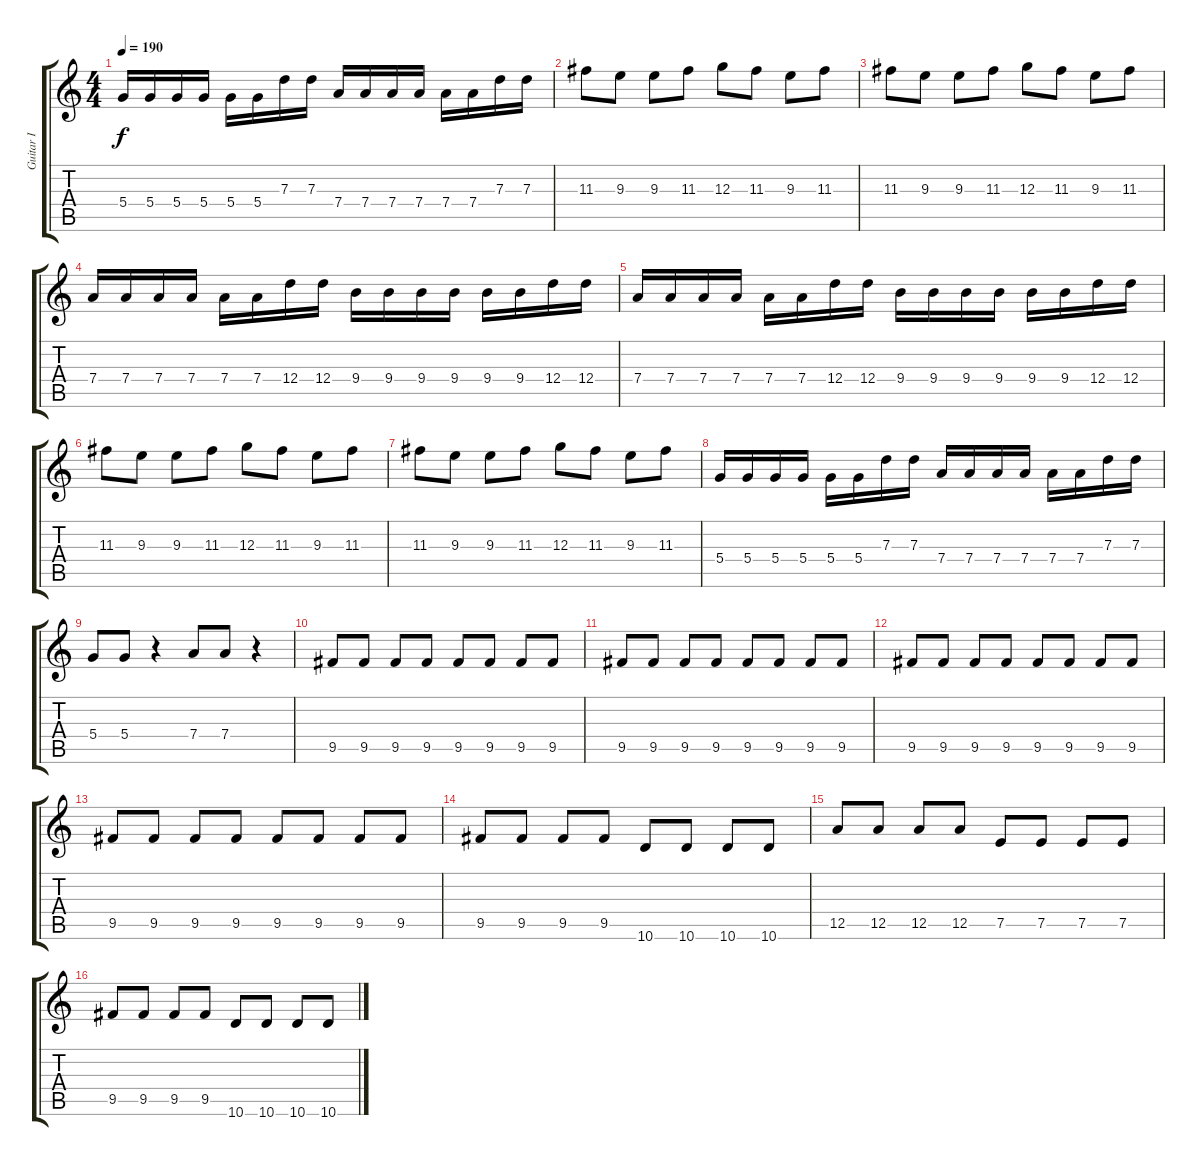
\track ("Guitar I" "Guitar I") {instrument distortionguitar}
\staff {score tabs}
\tuning (E4 B3 G3 D3 A2 E2) {hide}
\ts (4 4)
\tempo 190
\clef g2
\ks c
5.4.16{dy f} 5.4.16 5.4.16 5.4.16 5.4.16 5.4.16 7.3.16 7.3.16 7.4.16 7.4.16 7.4.16 7.4.16 7.4.16 7.4.16 7.3.16 7.3.16 |
11.3.8 9.3.8 9.3.8 11.3.8 12.3.8 11.3.8 9.3.8 11.3.8 |
11.3.8 9.3.8 9.3.8 11.3.8 12.3.8 11.3.8 9.3.8 11.3.8 |
7.4.16 7.4.16 7.4.16 7.4.16 7.4.16 7.4.16 12.4.16 12.4.16 9.4.16 9.4.16 9.4.16 9.4.16 9.4.16 9.4.16 12.4.16 12.4.16 |
7.4.16 7.4.16 7.4.16 7.4.16 7.4.16 7.4.16 12.4.16 12.4.16 9.4.16 9.4.16 9.4.16 9.4.16 9.4.16 9.4.16 12.4.16 12.4.16 |
11.3.8 9.3.8 9.3.8 11.3.8 12.3.8 11.3.8 9.3.8 11.3.8 |
11.3.8 9.3.8 9.3.8 11.3.8 12.3.8 11.3.8 9.3.8 11.3.8 |
5.4.16 5.4.16 5.4.16 5.4.16 5.4.16 5.4.16 7.3.16 7.3.16 7.4.16 7.4.16 7.4.16 7.4.16 7.4.16 7.4.16 7.3.16 7.3.16 |
5.4.8 5.4.8 r.4 7.4.8 7.4.8 r.4 |
9.5.8 9.5.8 9.5.8 9.5.8 9.5.8 9.5.8 9.5.8 9.5.8 |
9.5.8 9.5.8 9.5.8 9.5.8 9.5.8 9.5.8 9.5.8 9.5.8 |
9.5.8 9.5.8 9.5.8 9.5.8 9.5.8 9.5.8 9.5.8 9.5.8 |
9.5.8 9.5.8 9.5.8 9.5.8 9.5.8 9.5.8 9.5.8 9.5.8 |
9.5.8 9.5.8 9.5.8 9.5.8 10.6.8 10.6.8 10.6.8 10.6.8 |
12.5.8 12.5.8 12.5.8 12.5.8 7.5.8 7.5.8 7.5.8 7.5.8 |
9.5.8 9.5.8 9.5.8 9.5.8 10.6.8 10.6.8 10.6.8 10.6.8
